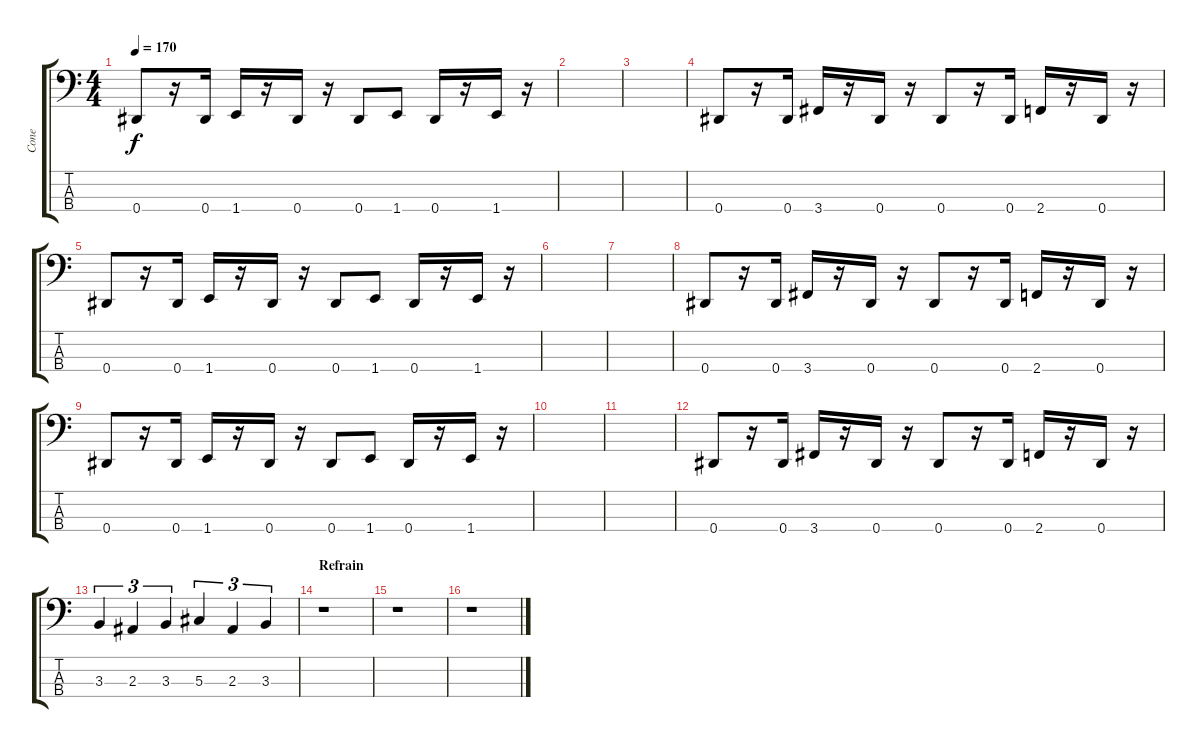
\track ("Cone" "Cone") {instrument electricbasspick}
\staff {score tabs}
\tuning (Gb2 Db2 Ab1 Eb1) {hide}
\ts (4 4)
\tempo 170
\clef f4
\ks c
0.4.8{dy f} r.16 0.4.16 1.4.16 r.16 0.4.16 r.16 0.4.8 1.4.8 0.4.16 r.16 1.4.16 r.16 |
|
|
0.4.8 r.16 0.4.16 3.4.16 r.16 0.4.16 r.16 0.4.8 r.16 0.4.16 2.4.16 r.16 0.4.16 r.16 |
0.4.8 r.16 0.4.16 1.4.16 r.16 0.4.16 r.16 0.4.8 1.4.8 0.4.16 r.16 1.4.16 r.16 |
|
|
0.4.8 r.16 0.4.16 3.4.16 r.16 0.4.16 r.16 0.4.8 r.16 0.4.16 2.4.16 r.16 0.4.16 r.16 |
0.4.8 r.16 0.4.16 1.4.16 r.16 0.4.16 r.16 0.4.8 1.4.8 0.4.16 r.16 1.4.16 r.16 |
|
|
0.4.8 r.16 0.4.16 3.4.16 r.16 0.4.16 r.16 0.4.8 r.16 0.4.16 2.4.16 r.16 0.4.16 r.16 |
3.3.4{tu (3 2)} 2.3.4{tu (3 2)} 3.3.4{tu (3 2)} 5.3.4{tu (3 2)} 2.3.4{tu (3 2)} 3.3.4{tu (3 2)} |
\section ("" "Refrain")
r.1 |
r.1 |
r.1
